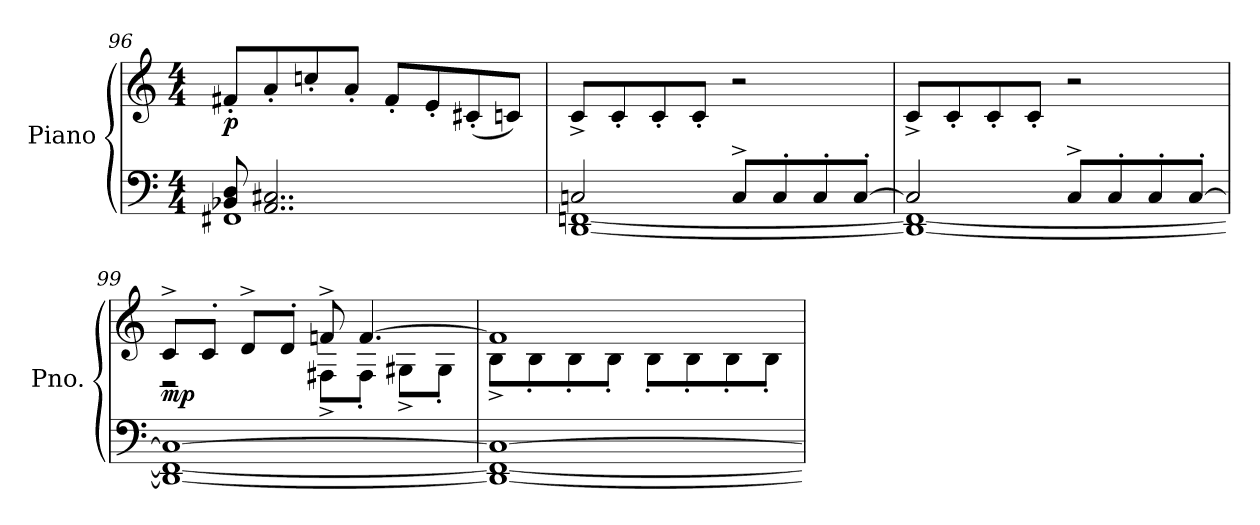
**kern	**kern	**dynam
*part1	*part1	*part1
*staff2	*staff1	*staff1/2
*I"Piano	*	*
*I'Pno.	*	*
*clefF4	*clefG2	*
*k[]	*k[]	*
*M4/4	*M4/4	*
=96	=96	=96
*^	*	*
!	!	!	!LO:DY:b
8BB-X/ 8D/	1FF#X	8f#X'/L	p
2..AA/ 2..C#X/	.	8a'/	.
.	.	8ccn'/	.
.	.	8a'/J	.
.	.	8f#'/L	.
.	.	8e'/	.
.	.	(<8c#X'/	.
.	.	8cn/J)	.
=97	=97	=97	=97
2Cn/	[1DD [1FFn	8c^/L	.
.	.	8c'/	.
.	.	8c'/	.
.	.	8c'/J	.
8C^/L	.	2r	.
8C'/	.	.	.
8C'/	.	.	.
[8C'/J	.	.	.
=98	=98	=98	=98
2C/]	1DD_ 1FFn_	8c^/L	.
.	.	8c'/	.
.	.	8c'/	.
.	.	8c'/J	.
8C^/L	.	2r	.
8C'/	.	.	.
8C'/	.	.	.
[8C'/J	.	.	.
*v	*v	*	*
=99	=99	=99
*	*^	*
!	!	!	!LO:DY:b
1DD_ 1FF_ 1C_	8c^/L	2r	mp
.	8c'/J	.	.
.	8d^/L	.	.
.	8d'/J	.	.
.	8fni^/	8F#X^\L	.
.	[4.f/	8F#'\J	.
.	.	8G#X^\L	.
.	.	8G#'\J	.
=100	=100	=100	=100
1DD_ 1FF_ 1C_	1f]	8B^\L	.
.	.	8B'\	.
.	.	8B'\	.
.	.	8B'\J	.
.	.	8B'\L	.
.	.	8B'\	.
.	.	8B'\	.
.	.	8B'\J	.
*	*v	*v	*
=	=	=
*-	*-	*-
